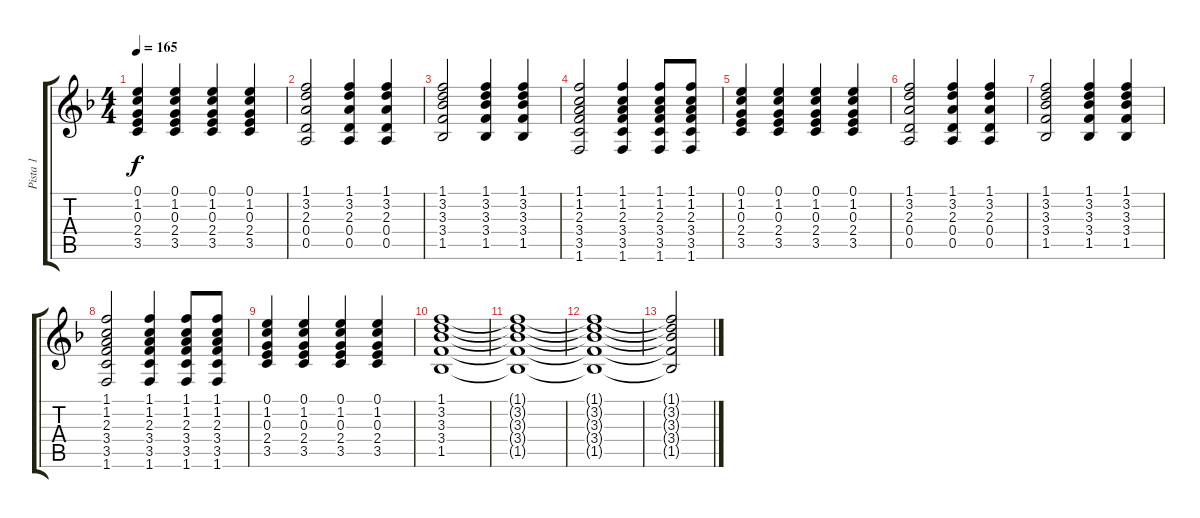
\track ("Pista 1" "Pista 1") {instrument acousticguitarsteel}
\staff {score tabs}
\tuning (E4 B3 G3 D3 A2 E2) {hide}
\ts (4 4)
\tempo 165
\clef g2
\ks f
(0.1 1.2 0.3 2.4 3.5).4{dy f} (0.1 1.2 0.3 2.4 3.5).4 (0.1 1.2 0.3 2.4 3.5).4 (0.1 1.2 0.3 2.4 3.5).4 |
(1.1 3.2 2.3 0.4 0.5).2 (1.1 3.2 2.3 0.4 0.5).4 (1.1 3.2 2.3 0.4 0.5).4 |
(1.1 3.2 3.3 3.4 1.5).2 (1.1 3.2 3.3 3.4 1.5).4 (1.1 3.2 3.3 3.4 1.5).4 |
(1.1 1.2 2.3 3.4 3.5 1.6).2 (1.1 1.2 2.3 3.4 3.5 1.6).4 (1.1 1.2 2.3 3.4 3.5 1.6).8 (1.1 1.2 2.3 3.4 3.5 1.6).8 |
(0.1 1.2 0.3 2.4 3.5).4 (0.1 1.2 0.3 2.4 3.5).4 (0.1 1.2 0.3 2.4 3.5).4 (0.1 1.2 0.3 2.4 3.5).4 |
(1.1 3.2 2.3 0.4 0.5).2 (1.1 3.2 2.3 0.4 0.5).4 (1.1 3.2 2.3 0.4 0.5).4 |
(1.1 3.2 3.3 3.4 1.5).2 (1.1 3.2 3.3 3.4 1.5).4 (1.1 3.2 3.3 3.4 1.5).4 |
(1.1 1.2 2.3 3.4 3.5 1.6).2 (1.1 1.2 2.3 3.4 3.5 1.6).4 (1.1 1.2 2.3 3.4 3.5 1.6).8 (1.1 1.2 2.3 3.4 3.5 1.6).8 |
(0.1 1.2 0.3 2.4 3.5).4 (0.1 1.2 0.3 2.4 3.5).4 (0.1 1.2 0.3 2.4 3.5).4 (0.1 1.2 0.3 2.4 3.5).4 |
(1.1 3.2 3.3 3.4 1.5).1 |
(1.1{t} 3.2{t} 3.3{t} 3.4{t} 1.5{t}).1 |
(1.1{t} 3.2{t} 3.3{t} 3.4{t} 1.5{t}).1 |
(1.1{t} 3.2{t} 3.3{t} 3.4{t} 1.5{t}).2
